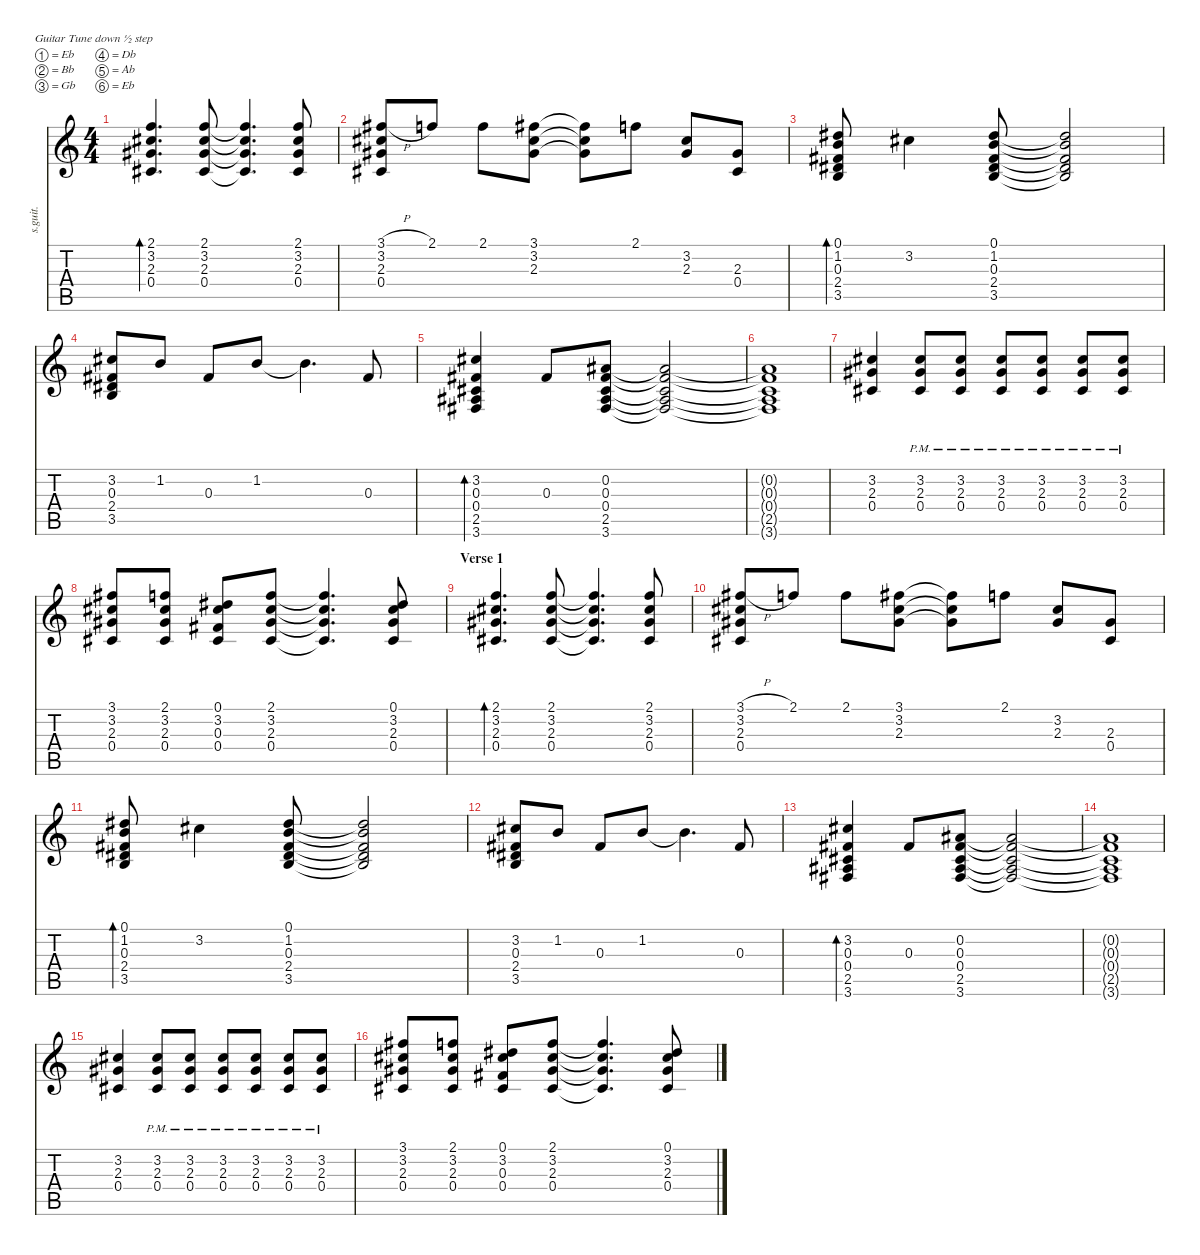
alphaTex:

\defaultSystemsLayout 4
\hideDynamics
\bracketExtendMode nobrackets
\track ("Izzy Stradlin - Rhythm" "s.guit.") {instrument distortionguitar}
\staff {score tabs}
\tuning (Eb4 Bb3 Gb3 Db3 Ab2 Eb2)
\ts (4 4)
\tempo (125 hide)
\clef g2
\ks c
(2.1 3.2{acc #} 2.3{acc #} 0.4{acc #}).4{d bd 30 lyrics (0 "") lyrics (1 "") lyrics (2 "") lyrics (3 "") lyrics (4 "") dy f} (2.1 3.2{acc #} 2.3{acc #} 0.4{acc #}).8{lyrics (0 "") lyrics (1 "") lyrics (2 "") lyrics (3 "") lyrics (4 "")} (2.1{t} 3.2{t acc #} 2.3{t acc #} 0.4{t acc #}).4{d lyrics (0 "") lyrics (1 "") lyrics (2 "") lyrics (3 "") lyrics (4 "")} (2.1 3.2{acc #} 2.3{acc #} 0.4{acc #}).8{lyrics (0 "") lyrics (1 "") lyrics (2 "") lyrics (3 "") lyrics (4 "")} |
(3.1{h acc #} 3.2{acc #} 2.3{acc #} 0.4{acc #}).8{lyrics (0 "") lyrics (1 "") lyrics (2 "") lyrics (3 "") lyrics (4 "")} 2.1.8{lyrics (0 "") lyrics (1 "") lyrics (2 "") lyrics (3 "") lyrics (4 "")} 2.1.8{lyrics (0 "") lyrics (1 "") lyrics (2 "") lyrics (3 "") lyrics (4 "")} (3.1{acc #} 3.2{acc #} 2.3{acc #}).8{lyrics (0 "") lyrics (1 "") lyrics (2 "") lyrics (3 "") lyrics (4 "")} (3.1{t acc #} 3.2{t acc #} 2.3{t acc #}).8{lyrics (0 "") lyrics (1 "") lyrics (2 "") lyrics (3 "") lyrics (4 "")} 2.1.8{lyrics (0 "") lyrics (1 "") lyrics (2 "") lyrics (3 "") lyrics (4 "")} (3.2{acc #} 2.3{acc #}).8{lyrics (0 "") lyrics (1 "") lyrics (2 "") lyrics (3 "") lyrics (4 "")} (2.3{acc #} 0.4{acc #}).8{lyrics (0 "") lyrics (1 "") lyrics (2 "") lyrics (3 "") lyrics (4 "")} |
(0.1{acc #} 1.2 0.3{acc #} 2.4{acc #} 3.5).8{bd 30 lyrics (0 "") lyrics (1 "") lyrics (2 "") lyrics (3 "") lyrics (4 "")} 3.2{acc #}.4{lyrics (0 "") lyrics (1 "") lyrics (2 "") lyrics (3 "") lyrics (4 "")} (0.1{acc #} 1.2 0.3{acc #} 2.4{acc #} 3.5).8{lyrics (0 "") lyrics (1 "") lyrics (2 "") lyrics (3 "") lyrics (4 "")} (0.1{t acc #} 1.2{t} 0.3{t acc #} 2.4{t acc #} 3.5{t}).2{lyrics (0 "") lyrics (1 "") lyrics (2 "") lyrics (3 "") lyrics (4 "")} |
(3.2{acc #} 0.3{acc #} 2.4{acc #} 3.5).8{lyrics (0 "") lyrics (1 "") lyrics (2 "") lyrics (3 "") lyrics (4 "")} 1.2.8{lyrics (0 "") lyrics (1 "") lyrics (2 "") lyrics (3 "") lyrics (4 "")} 0.3{acc #}.8{lyrics (0 "") lyrics (1 "") lyrics (2 "") lyrics (3 "") lyrics (4 "")} 1.2.8{lyrics (0 "") lyrics (1 "") lyrics (2 "") lyrics (3 "") lyrics (4 "")} 1.2{t}.4{d lyrics (0 "") lyrics (1 "") lyrics (2 "") lyrics (3 "") lyrics (4 "")} 0.3{acc #}.8{lyrics (0 "") lyrics (1 "") lyrics (2 "") lyrics (3 "") lyrics (4 "")} |
(3.2{acc #} 0.3{acc #} 0.4{acc #} 2.5{acc #} 3.6{acc #}).4{bd 30 lyrics (0 "") lyrics (1 "") lyrics (2 "") lyrics (3 "") lyrics (4 "")} 0.3{acc #}.8{lyrics (0 "") lyrics (1 "") lyrics (2 "") lyrics (3 "") lyrics (4 "")} (0.2{acc #} 0.3{acc #} 0.4{acc #} 2.5{acc #} 3.6{acc #}).8{lyrics (0 "") lyrics (1 "") lyrics (2 "") lyrics (3 "") lyrics (4 "")} (0.2{t acc #} 0.3{t acc #} 0.4{t acc #} 2.5{t acc #} 3.6{t acc #}).2{lyrics (0 "") lyrics (1 "") lyrics (2 "") lyrics (3 "") lyrics (4 "")} |
(0.2{t acc #} 0.3{t acc #} 0.4{t acc #} 2.5{t acc #} 3.6{t acc #}).1{lyrics (0 "") lyrics (1 "") lyrics (2 "") lyrics (3 "") lyrics (4 "")} |
(3.2{acc #} 2.3{acc #} 0.4{acc #}).4{lyrics (0 "") lyrics (1 "") lyrics (2 "") lyrics (3 "") lyrics (4 "")} (3.2{pm acc #} 2.3{pm acc #} 0.4{pm acc #}).8{lyrics (0 "") lyrics (1 "") lyrics (2 "") lyrics (3 "") lyrics (4 "")} (3.2{pm acc #} 2.3{pm acc #} 0.4{pm acc #}).8{lyrics (0 "") lyrics (1 "") lyrics (2 "") lyrics (3 "") lyrics (4 "")} (3.2{pm acc #} 2.3{pm acc #} 0.4{pm acc #}).8{lyrics (0 "") lyrics (1 "") lyrics (2 "") lyrics (3 "") lyrics (4 "")} (3.2{pm acc #} 2.3{pm acc #} 0.4{pm acc #}).8{lyrics (0 "") lyrics (1 "") lyrics (2 "") lyrics (3 "") lyrics (4 "")} (3.2{pm acc #} 2.3{pm acc #} 0.4{pm acc #}).8{lyrics (0 "") lyrics (1 "") lyrics (2 "") lyrics (3 "") lyrics (4 "")} (3.2{pm acc #} 2.3{pm acc #} 0.4{pm acc #}).8{lyrics (0 "") lyrics (1 "") lyrics (2 "") lyrics (3 "") lyrics (4 "")} |
(3.1{acc #} 3.2{acc #} 2.3{acc #} 0.4{acc #}).8{lyrics (0 "") lyrics (1 "") lyrics (2 "") lyrics (3 "") lyrics (4 "")} (2.1 3.2{acc #} 2.3{acc #} 0.4{acc #}).8{lyrics (0 "") lyrics (1 "") lyrics (2 "") lyrics (3 "") lyrics (4 "")} (0.1{acc #} 3.2{acc #} 0.3{acc #} 0.4{acc #}).8{lyrics (0 "") lyrics (1 "") lyrics (2 "") lyrics (3 "") lyrics (4 "")} (2.1 3.2{acc #} 2.3{acc #} 0.4{acc #}).8{lyrics (0 "") lyrics (1 "") lyrics (2 "") lyrics (3 "") lyrics (4 "")} (2.1{t} 3.2{t acc #} 2.3{t acc #} 0.4{t acc #}).4{d lyrics (0 "") lyrics (1 "") lyrics (2 "") lyrics (3 "") lyrics (4 "")} (0.1{acc #} 3.2{acc #} 2.3{acc #} 0.4{acc #}).8{lyrics (0 "") lyrics (1 "") lyrics (2 "") lyrics (3 "") lyrics (4 "")} |
\section ("" "Verse 1")
(2.1 3.2{acc #} 2.3{acc #} 0.4{acc #}).4{d bd 30 lyrics (0 "") lyrics (1 "") lyrics (2 "") lyrics (3 "") lyrics (4 "")} (2.1 3.2{acc #} 2.3{acc #} 0.4{acc #}).8{lyrics (0 "") lyrics (1 "") lyrics (2 "") lyrics (3 "") lyrics (4 "")} (2.1{t} 3.2{t acc #} 2.3{t acc #} 0.4{t acc #}).4{d lyrics (0 "") lyrics (1 "") lyrics (2 "") lyrics (3 "") lyrics (4 "")} (2.1 3.2{acc #} 2.3{acc #} 0.4{acc #}).8{lyrics (0 "") lyrics (1 "") lyrics (2 "") lyrics (3 "") lyrics (4 "")} |
(3.1{h acc #} 3.2{acc #} 2.3{acc #} 0.4{acc #}).8{lyrics (0 "") lyrics (1 "") lyrics (2 "") lyrics (3 "") lyrics (4 "")} 2.1.8{lyrics (0 "") lyrics (1 "") lyrics (2 "") lyrics (3 "") lyrics (4 "")} 2.1.8{lyrics (0 "") lyrics (1 "") lyrics (2 "") lyrics (3 "") lyrics (4 "")} (3.1{acc #} 3.2{acc #} 2.3{acc #}).8{lyrics (0 "") lyrics (1 "") lyrics (2 "") lyrics (3 "") lyrics (4 "")} (3.1{t acc #} 3.2{t acc #} 2.3{t acc #}).8{lyrics (0 "") lyrics (1 "") lyrics (2 "") lyrics (3 "") lyrics (4 "")} 2.1.8{lyrics (0 "") lyrics (1 "") lyrics (2 "") lyrics (3 "") lyrics (4 "")} (3.2{acc #} 2.3{acc #}).8{lyrics (0 "") lyrics (1 "") lyrics (2 "") lyrics (3 "") lyrics (4 "")} (2.3{acc #} 0.4{acc #}).8{lyrics (0 "") lyrics (1 "") lyrics (2 "") lyrics (3 "") lyrics (4 "")} |
(0.1{acc #} 1.2 0.3{acc #} 2.4{acc #} 3.5).8{bd 30 lyrics (0 "") lyrics (1 "") lyrics (2 "") lyrics (3 "") lyrics (4 "")} 3.2{acc #}.4{lyrics (0 "") lyrics (1 "") lyrics (2 "") lyrics (3 "") lyrics (4 "")} (0.1{acc #} 1.2 0.3{acc #} 2.4{acc #} 3.5).8{lyrics (0 "") lyrics (1 "") lyrics (2 "") lyrics (3 "") lyrics (4 "")} (0.1{t acc #} 1.2{t} 0.3{t acc #} 2.4{t acc #} 3.5{t}).2{lyrics (0 "") lyrics (1 "") lyrics (2 "") lyrics (3 "") lyrics (4 "")} |
(3.2{acc #} 0.3{acc #} 2.4{acc #} 3.5).8{lyrics (0 "") lyrics (1 "") lyrics (2 "") lyrics (3 "") lyrics (4 "")} 1.2.8{lyrics (0 "") lyrics (1 "") lyrics (2 "") lyrics (3 "") lyrics (4 "")} 0.3{acc #}.8{lyrics (0 "") lyrics (1 "") lyrics (2 "") lyrics (3 "") lyrics (4 "")} 1.2.8{lyrics (0 "") lyrics (1 "") lyrics (2 "") lyrics (3 "") lyrics (4 "")} 1.2{t}.4{d lyrics (0 "") lyrics (1 "") lyrics (2 "") lyrics (3 "") lyrics (4 "")} 0.3{acc #}.8{lyrics (0 "") lyrics (1 "") lyrics (2 "") lyrics (3 "") lyrics (4 "")} |
(3.2{acc #} 0.3{acc #} 0.4{acc #} 2.5{acc #} 3.6{acc #}).4{bd 30 lyrics (0 "") lyrics (1 "") lyrics (2 "") lyrics (3 "") lyrics (4 "")} 0.3{acc #}.8{lyrics (0 "") lyrics (1 "") lyrics (2 "") lyrics (3 "") lyrics (4 "")} (0.2{acc #} 0.3{acc #} 0.4{acc #} 2.5{acc #} 3.6{acc #}).8{lyrics (0 "") lyrics (1 "") lyrics (2 "") lyrics (3 "") lyrics (4 "")} (0.2{t acc #} 0.3{t acc #} 0.4{t acc #} 2.5{t acc #} 3.6{t acc #}).2{lyrics (0 "") lyrics (1 "") lyrics (2 "") lyrics (3 "") lyrics (4 "")} |
(0.2{t acc #} 0.3{t acc #} 0.4{t acc #} 2.5{t acc #} 3.6{t acc #}).1{lyrics (0 "") lyrics (1 "") lyrics (2 "") lyrics (3 "") lyrics (4 "")} |
(3.2{acc #} 2.3{acc #} 0.4{acc #}).4{lyrics (0 "") lyrics (1 "") lyrics (2 "") lyrics (3 "") lyrics (4 "")} (3.2{pm acc #} 2.3{pm acc #} 0.4{pm acc #}).8{lyrics (0 "") lyrics (1 "") lyrics (2 "") lyrics (3 "") lyrics (4 "")} (3.2{pm acc #} 2.3{pm acc #} 0.4{pm acc #}).8{lyrics (0 "") lyrics (1 "") lyrics (2 "") lyrics (3 "") lyrics (4 "")} (3.2{pm acc #} 2.3{pm acc #} 0.4{pm acc #}).8{lyrics (0 "") lyrics (1 "") lyrics (2 "") lyrics (3 "") lyrics (4 "")} (3.2{pm acc #} 2.3{pm acc #} 0.4{pm acc #}).8{lyrics (0 "") lyrics (1 "") lyrics (2 "") lyrics (3 "") lyrics (4 "")} (3.2{pm acc #} 2.3{pm acc #} 0.4{pm acc #}).8{lyrics (0 "") lyrics (1 "") lyrics (2 "") lyrics (3 "") lyrics (4 "")} (3.2{pm acc #} 2.3{pm acc #} 0.4{pm acc #}).8{lyrics (0 "") lyrics (1 "") lyrics (2 "") lyrics (3 "") lyrics (4 "")} |
(3.1{acc #} 3.2{acc #} 2.3{acc #} 0.4{acc #}).8{lyrics (0 "") lyrics (1 "") lyrics (2 "") lyrics (3 "") lyrics (4 "")} (2.1 3.2{acc #} 2.3{acc #} 0.4{acc #}).8{lyrics (0 "") lyrics (1 "") lyrics (2 "") lyrics (3 "") lyrics (4 "")} (0.1{acc #} 3.2{acc #} 0.3{acc #} 0.4{acc #}).8{lyrics (0 "") lyrics (1 "") lyrics (2 "") lyrics (3 "") lyrics (4 "")} (2.1 3.2{acc #} 2.3{acc #} 0.4{acc #}).8{lyrics (0 "") lyrics (1 "") lyrics (2 "") lyrics (3 "") lyrics (4 "")} (2.1{t} 3.2{t acc #} 2.3{t acc #} 0.4{t acc #}).4{d lyrics (0 "") lyrics (1 "") lyrics (2 "") lyrics (3 "") lyrics (4 "")} (0.1{acc #} 3.2{acc #} 2.3{acc #} 0.4{acc #}).8{lyrics (0 "") lyrics (1 "") lyrics (2 "") lyrics (3 "") lyrics (4 "")}
